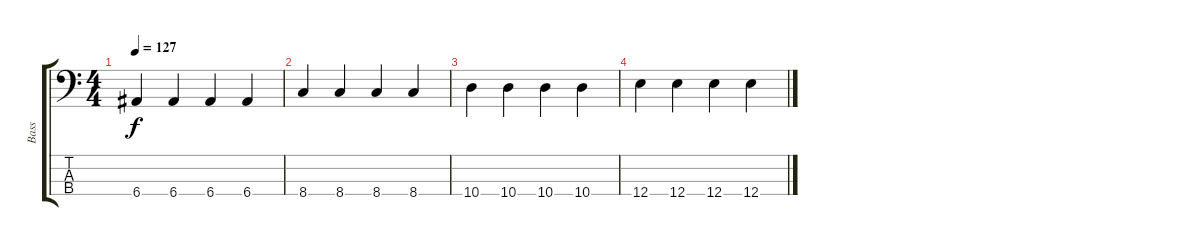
\track ("Bass" "Bass") {instrument electricbassfinger}
\staff {score tabs}
\tuning (G2 D2 A1 E1) {hide}
\ts (4 4)
\tempo 127
\clef f4
\ks c
6.4.4{dy f} 6.4.4 6.4.4 6.4.4 |
8.4.4 8.4.4 8.4.4 8.4.4 |
10.4.4 10.4.4 10.4.4 10.4.4 |
12.4.4 12.4.4 12.4.4 12.4.4
